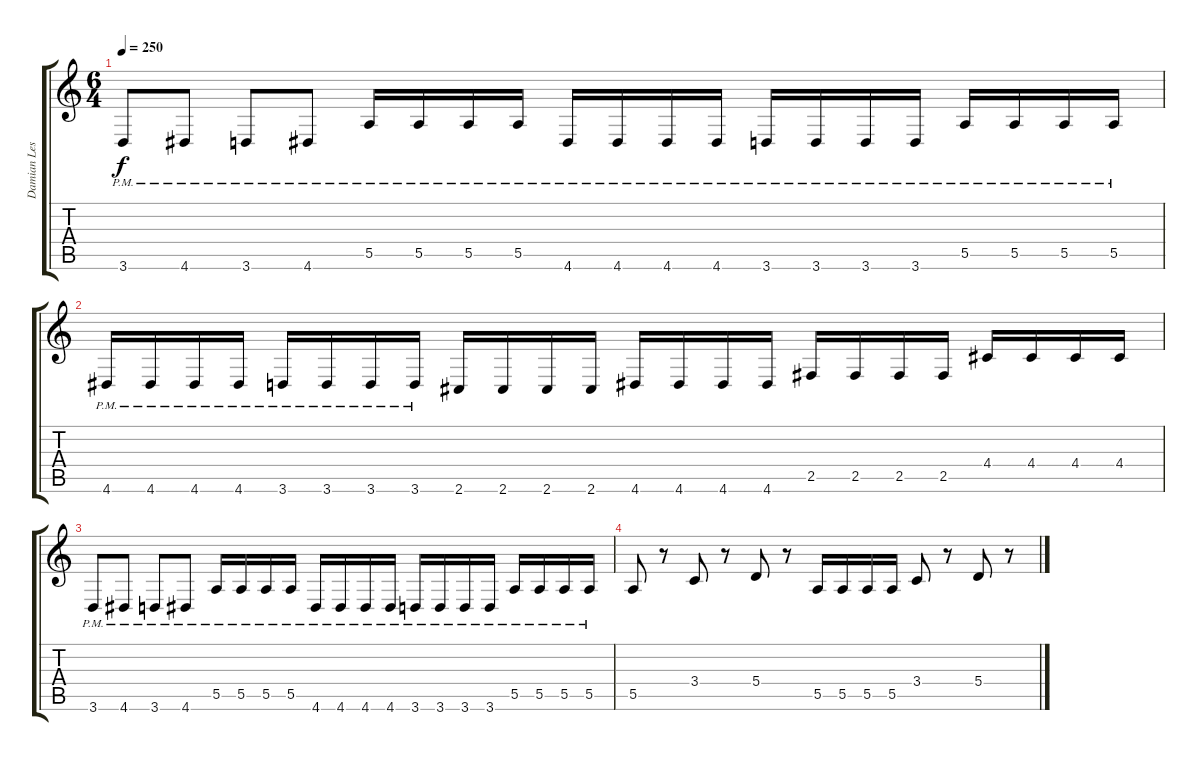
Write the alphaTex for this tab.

\track ("Damian Leski" "Damian Les") {instrument distortionguitar}
\staff {score tabs}
\tuning (B3 Gb3 D3 A2 E2 B1) {hide}
\ts (6 4)
\tempo 250
\clef g2
\ks c
3.6{pm}.8{dy f} 4.6{pm}.8 3.6{pm}.8 4.6{pm}.8 5.5{pm}.16 5.5{pm}.16 5.5{pm}.16 5.5{pm}.16 4.6{pm}.16 4.6{pm}.16 4.6{pm}.16 4.6{pm}.16 3.6{pm}.16 3.6{pm}.16 3.6{pm}.16 3.6{pm}.16 5.5{pm}.16 5.5{pm}.16 5.5{pm}.16 5.5{pm}.16 |
4.6{pm}.16 4.6{pm}.16 4.6{pm}.16 4.6{pm}.16 3.6{pm}.16 3.6{pm}.16 3.6{pm}.16 3.6{pm}.16 2.6.16 2.6.16 2.6.16 2.6.16 4.6.16 4.6.16 4.6.16 4.6.16 2.5.16 2.5.16 2.5.16 2.5.16 4.4.16 4.4.16 4.4.16 4.4.16 |
3.6{pm}.8 4.6{pm}.8 3.6{pm}.8 4.6{pm}.8 5.5{pm}.16 5.5{pm}.16 5.5{pm}.16 5.5{pm}.16 4.6{pm}.16 4.6{pm}.16 4.6{pm}.16 4.6{pm}.16 3.6{pm}.16 3.6{pm}.16 3.6{pm}.16 3.6{pm}.16 5.5{pm}.16 5.5{pm}.16 5.5{pm}.16 5.5{pm}.16 |
5.5.8 r.8 3.4.8 r.8 5.4.8 r.8 5.5.16 5.5.16 5.5.16 5.5.16 3.4.8 r.8 5.4.8 r.8
